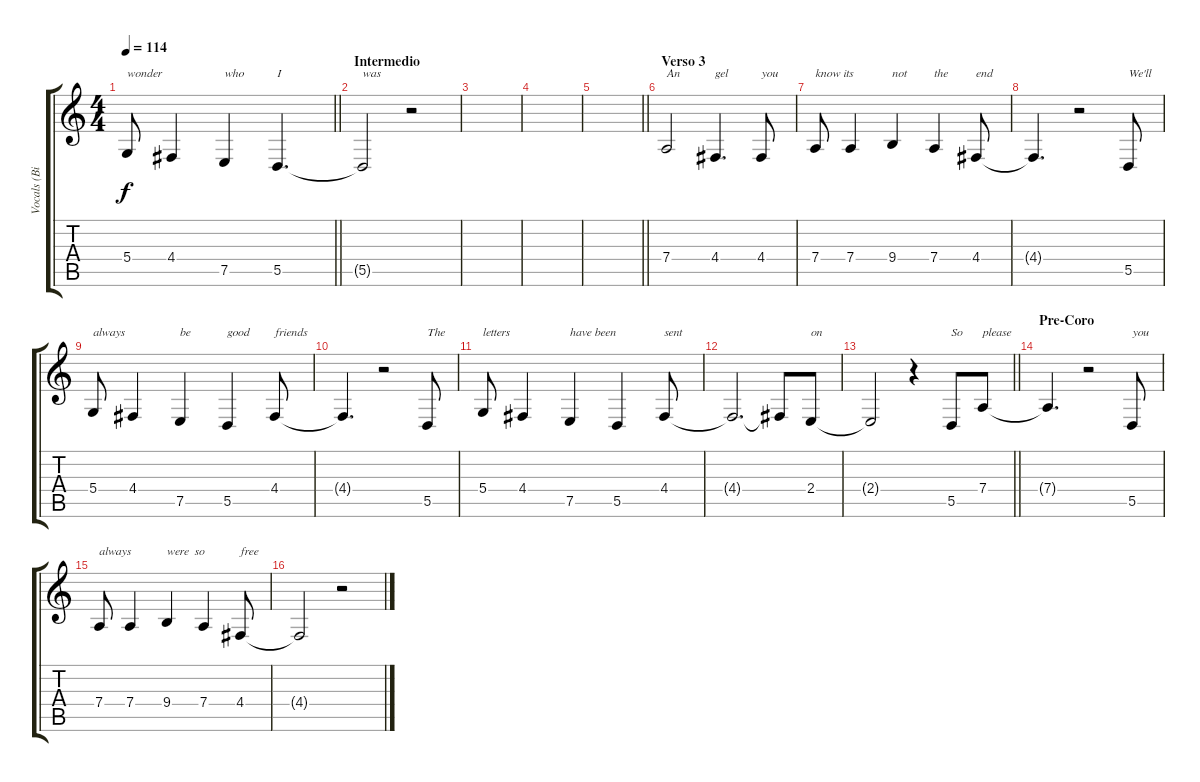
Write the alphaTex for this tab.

\track ("Vocals (Billy Corgan)" "Vocals (Bi") {instrument flute}
\staff {score tabs}
\tuning (E4 B3 G3 D3 A2 E2) {hide}
\ts (4 4)
\tempo 114
\clef g2
\barLineRight lightlight
\ks c
5.4.8{txt "wonder" dy f} 4.4.4 7.5.4{txt "who"} 5.5.4{d txt "I"} |
\section ("" "Intermedio")
5.5{t}.2{txt "was"} r.2 |
|
|
\barLineRight lightlight
|
\section ("" "Verso 3")
7.4.2{txt "An"} 4.4.4{d txt "gel"} 4.4.8{txt "you"} |
7.4.8{txt "know its"} 7.4.4 9.4.4{txt "not"} 7.4.4{txt "the"} 4.4.8{txt "end"} |
4.4{t}.4{d} r.2 5.5.8{txt "We'll"} |
5.4.8{txt "always"} 4.4.4 7.5.4{txt "be"} 5.5.4{txt "good"} 4.4.8{txt "friends"} |
4.4{t}.4{d} r.2 5.5.8{txt "The"} |
5.4.8{txt "letters"} 4.4.4 7.5.4{txt "have been"} 5.5.4 4.4.8{txt "sent"} |
4.4{t}.2{d} 4.4{t}.8 2.4.8{txt "on"} |
\barLineRight lightlight
2.4{t}.2 r.4 5.5.8{txt "So"} 7.4.8{txt "please"} |
\section ("" "Pre-Coro")
7.4{t}.4{d} r.2 5.5.8{txt "you"} |
7.4.8{txt "always"} 7.4.4 9.4.4{txt "were  so"} 7.4.4 4.4.8{txt "free"} |
4.4{t}.2 r.2
